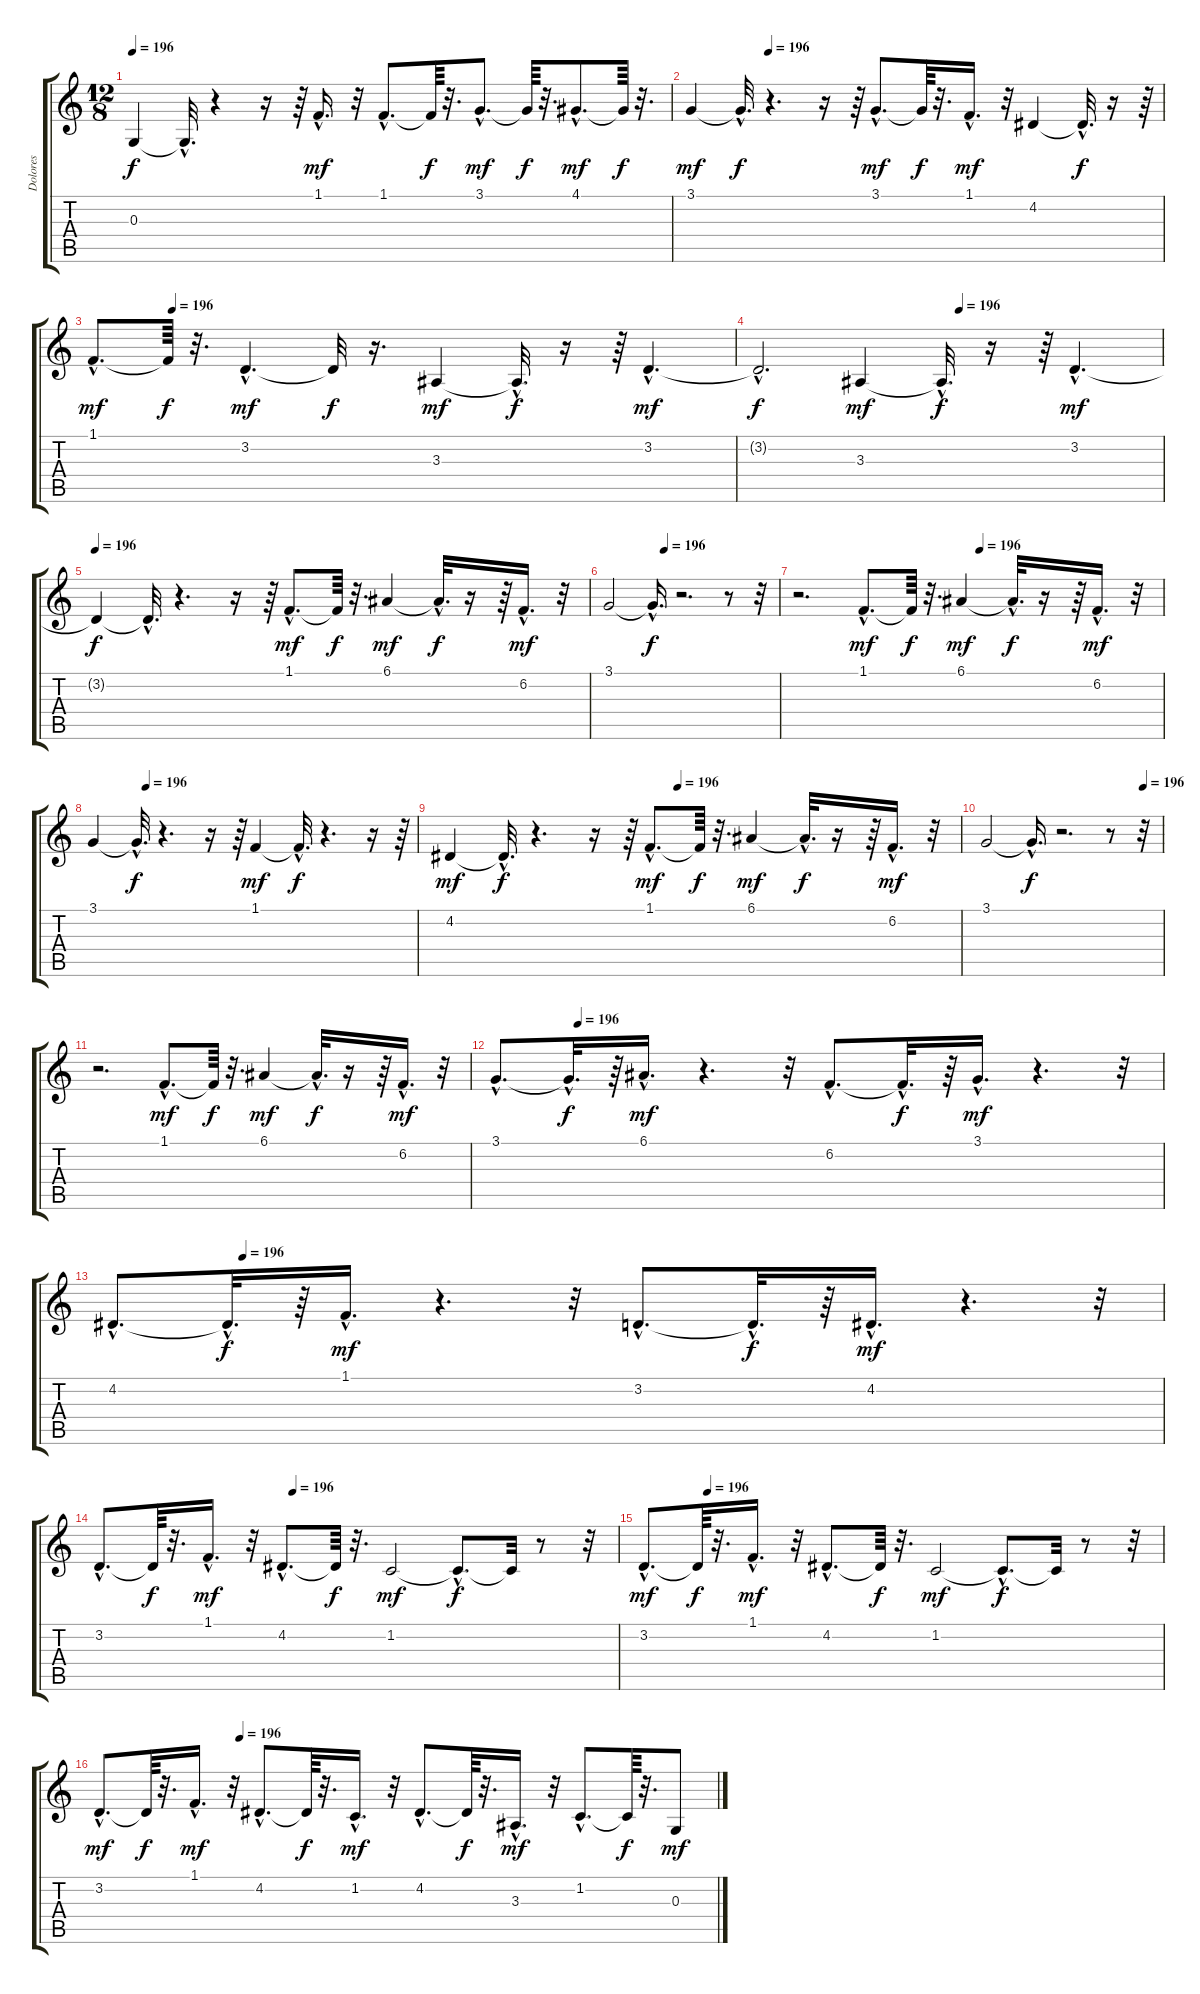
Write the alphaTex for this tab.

\track ("Dolores" "Dolores") {instrument panflute}
\staff {score tabs}
\tuning (E4 B3 G3 D3 A2 E2) {hide}
\ts (12 8)
\tempo 196
\clef g2
\ks c
0.3{t}.4{dy f} 0.3{hac t}.32{d} r.4 r.16 r.64 1.1{hac}.16{d dy mf} r.32 1.1{hac}.8{d} 1.1{t}.64{dy f} r.32{d} 3.1{hac}.8{d dy mf} 3.1{t}.64{dy f} r.32{d} 4.1{hac}.8{d dy mf} 4.1{t}.64{dy f} r.32{d} |
\tempo (196 0.16666666666666666)
3.1.4{dy mf} 3.1{hac t}.32{d dy f} r.4{d} r.16 r.64 3.1{hac}.8{d dy mf} 3.1{t}.64{dy f} r.32{d} 1.1{hac}.16{d dy mf} r.32 4.2.4 4.2{hac t}.32{d dy f} r.16 r.64 |
\tempo (196 0.125)
1.1{hac}.8{d dy mf} 1.1{t}.64{dy f} r.32{d} 3.2{hac}.4{d dy mf} 3.2{t}.32{dy f} r.16{d} 3.3.4{dy mf} 3.3{hac t}.32{d dy f} r.16 r.64 3.2{hac}.4{d dy mf} |
\tempo (196 0.5)
3.2{hac t}.2{d dy f} 3.3.4{dy mf} 3.3{hac t}.32{d dy f} r.16 r.64 3.2{hac}.4{d dy mf} |
\tempo 196
3.2{t}.4{dy f} 3.2{hac t}.32{d} r.4{d} r.16 r.64 1.1{hac}.8{d dy mf} 1.1{t}.64{dy f} r.32{d} 6.1.4{dy mf} 6.1{hac t}.32{d dy f} r.16 r.64 6.2{hac}.16{d dy mf} r.32 |
\tempo (196 0.3333333333333333)
3.1.2 3.1{hac t}.16{d dy f} r.2{d} r.8 r.32 |
\tempo (196 0.5)
r.2{d} 1.1{hac}.8{d dy mf} 1.1{t}.64{dy f} r.32{d} 6.1.4{dy mf} 6.1{hac t}.32{d dy f} r.16 r.64 6.2{hac}.16{d dy mf} r.32 |
\tempo (196 0.16666666666666666)
3.1.4 3.1{hac t}.32{d dy f} r.4{d} r.16 r.64 1.1.4{dy mf} 1.1{hac t}.32{d dy f} r.4{d} r.16 r.64 |
\tempo (196 0.4479166666666667)
4.2.4{dy mf} 4.2{hac t}.32{d dy f} r.4{d} r.16 r.64 1.1{hac}.8{d dy mf} 1.1{t}.64{dy f} r.32{d} 6.1.4{dy mf} 6.1{hac t}.32{d dy f} r.16 r.64 6.2{hac}.16{d dy mf} r.32 |
\tempo (196 0.8958333333333334)
3.1.2 3.1{hac t}.16{d dy f} r.2{d} r.8 r.32 |
r.2{d} 1.1{hac}.8{d dy mf} 1.1{t}.64{dy f} r.32{d} 6.1.4{dy mf} 6.1{hac t}.32{d dy f} r.16 r.64 6.2{hac}.16{d dy mf} r.32 |
\tempo (196 0.125)
3.1{hac}.8{d} 3.1{hac t}.32{d dy f} r.64 6.1{hac}.16{d dy mf} r.4{d} r.32 6.2{hac}.8{d} 6.2{hac t}.32{d dy f} r.64 3.1{hac}.16{d dy mf} r.4{d} r.32 |
\tempo (196 0.125)
4.2{hac}.8{d} 4.2{hac t}.32{d dy f} r.64 1.1{hac}.16{d dy mf} r.4{d} r.32 3.2{hac}.8{d} 3.2{hac t}.32{d dy f} r.64 4.2{hac}.16{d dy mf} r.4{d} r.32 |
\tempo (196 0.375)
3.2{hac}.8{d} 3.2{t}.64{dy f} r.32{d} 1.1{hac}.16{d dy mf} r.32 4.2{hac}.8{d} 4.2{t}.64{dy f} r.32{d} 1.2.2{dy mf} 1.2{hac t}.8{d dy f} 1.2{t}.32 r.8 r.32 |
\tempo (196 0.125)
3.2{hac}.8{d dy mf} 3.2{t}.64{dy f} r.32{d} 1.1{hac}.16{d dy mf} r.32 4.2{hac}.8{d} 4.2{t}.64{dy f} r.32{d} 1.2.2{dy mf} 1.2{hac t}.8{d dy f} 1.2{t}.32 r.8 r.32 |
\tempo (196 0.22916666666666666)
3.2{hac}.8{d dy mf} 3.2{t}.64{dy f} r.32{d} 1.1{hac}.16{d dy mf} r.32 4.2{hac}.8{d} 4.2{t}.64{dy f} r.32{d} 1.2{hac}.16{d dy mf} r.32 4.2{hac}.8{d} 4.2{t}.64{dy f} r.32{d} 3.3{hac}.16{d dy mf} r.32 1.2{hac}.8{d} 1.2{t}.64{dy f} r.32{d} 0.3.8{dy mf}
